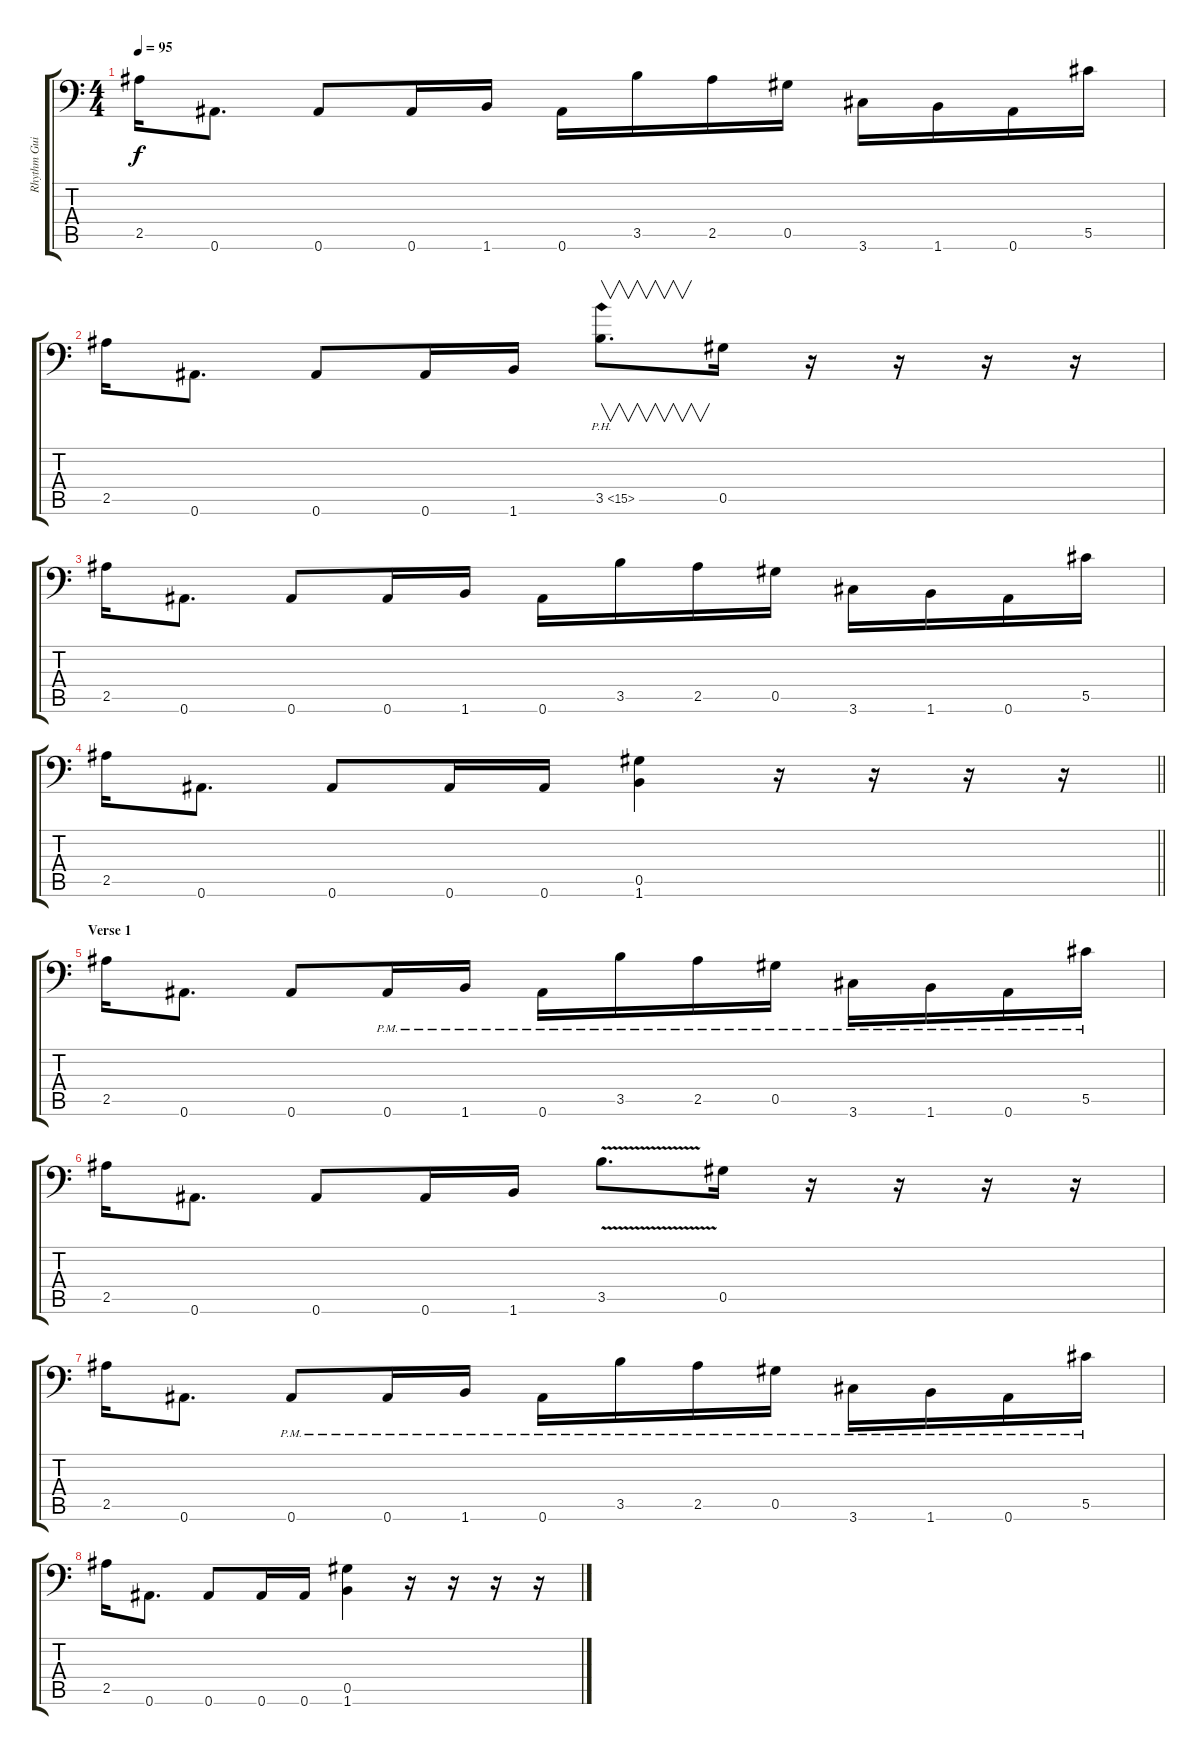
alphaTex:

\track ("Rhythm Guitar" "Rhythm Gui") {instrument electricguitarclean}
\staff {score tabs}
\tuning (Eb4 Bb3 Gb3 Db3 Ab2 Bb1) {hide}
\ts (4 4)
\tempo 95
\clef f4
\ks c
2.5.16{dy f} 0.6.8{d} 0.6.8 0.6.16 1.6.16 0.6.16 3.5.16 2.5.16 0.5.16 3.6.16 1.6.16 0.6.16 5.5.16 |
2.5.16 0.6.8{d} 0.6.8 0.6.16 1.6.16 3.5{ph 12}.8{v d} 0.5.16 r.16 r.16 r.16 r.16 |
2.5.16 0.6.8{d} 0.6.8 0.6.16 1.6.16 0.6.16 3.5.16 2.5.16 0.5.16 3.6.16 1.6.16 0.6.16 5.5.16 |
\barLineRight lightlight
2.5.16 0.6.8{d} 0.6.8 0.6.16 0.6.16 (0.5 1.6).4 r.16 r.16 r.16 r.16 |
\section ("" "Verse 1")
2.5.16 0.6.8{d} 0.6.8 0.6{pm}.16 1.6{pm}.16 0.6{pm}.16 3.5{pm}.16 2.5{pm}.16 0.5{pm}.16 3.6{pm}.16 1.6{pm}.16 0.6{pm}.16 5.5{pm}.16 |
2.5.16 0.6.8{d} 0.6.8 0.6.16 1.6.16 3.5{v}.8{d} 0.5.16 r.16 r.16 r.16 r.16 |
2.5.16 0.6.8{d} 0.6{pm}.8 0.6{pm}.16 1.6{pm}.16 0.6{pm}.16 3.5{pm}.16 2.5{pm}.16 0.5{pm}.16 3.6{pm}.16 1.6{pm}.16 0.6{pm}.16 5.5{pm}.16 |
2.5.16 0.6.8{d} 0.6.8 0.6.16 0.6.16 (0.5 1.6).4 r.16 r.16 r.16 r.16
